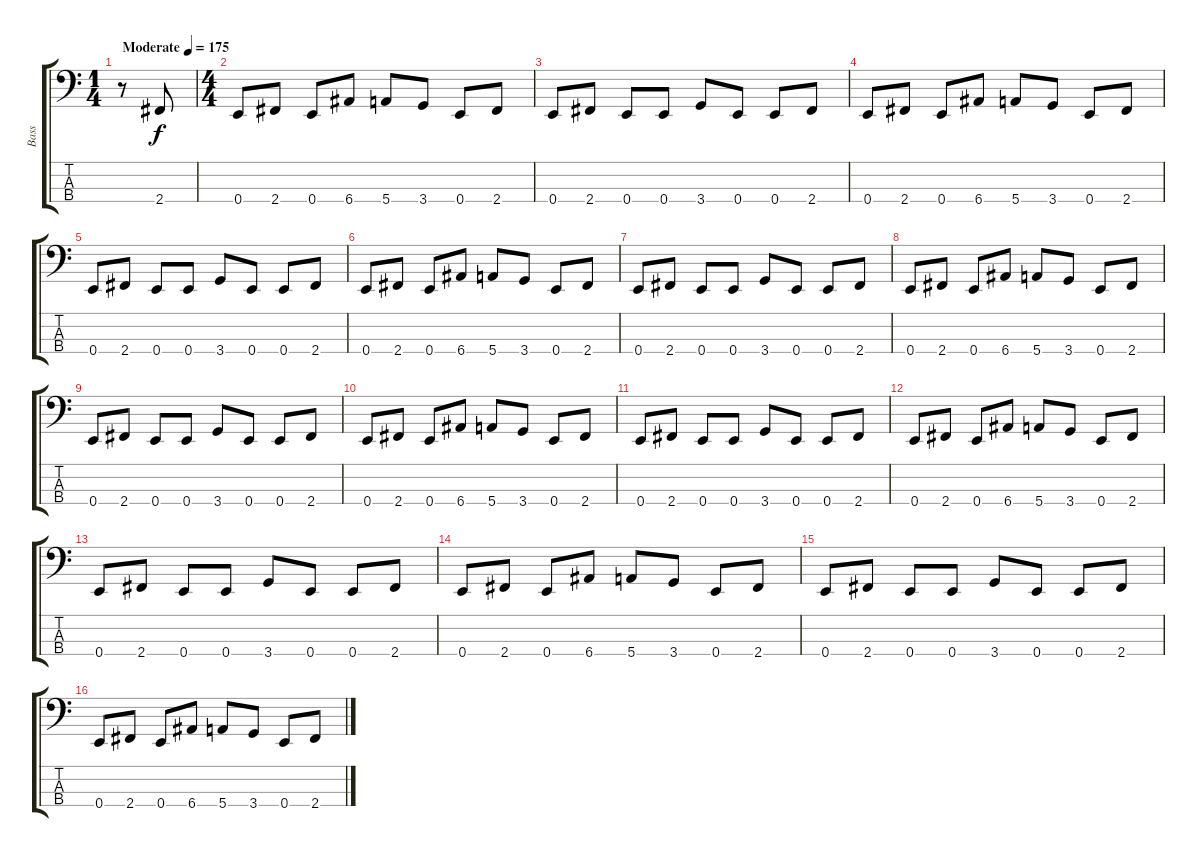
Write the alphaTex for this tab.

\track ("Bass" "Bass") {instrument electricbasspick}
\staff {score tabs}
\tuning (G2 D2 A1 E1) {hide}
\ts (1 4)
\tempo (175 "Moderate")
\clef f4
\ks c
r.8{dy f instrument electricbasspick} 2.4.8 |
\ts (4 4)
0.4.8 2.4.8 0.4.8 6.4.8 5.4.8 3.4.8 0.4.8 2.4.8 |
0.4.8 2.4.8 0.4.8 0.4.8 3.4.8 0.4.8 0.4.8 2.4.8 |
0.4.8 2.4.8 0.4.8 6.4.8 5.4.8 3.4.8 0.4.8 2.4.8 |
0.4.8 2.4.8 0.4.8 0.4.8 3.4.8 0.4.8 0.4.8 2.4.8 |
0.4.8 2.4.8 0.4.8 6.4.8 5.4.8 3.4.8 0.4.8 2.4.8 |
0.4.8 2.4.8 0.4.8 0.4.8 3.4.8 0.4.8 0.4.8 2.4.8 |
0.4.8 2.4.8 0.4.8 6.4.8 5.4.8 3.4.8 0.4.8 2.4.8 |
0.4.8 2.4.8 0.4.8 0.4.8 3.4.8 0.4.8 0.4.8 2.4.8 |
0.4.8 2.4.8 0.4.8 6.4.8 5.4.8 3.4.8 0.4.8 2.4.8 |
0.4.8 2.4.8 0.4.8 0.4.8 3.4.8 0.4.8 0.4.8 2.4.8 |
0.4.8 2.4.8 0.4.8 6.4.8 5.4.8 3.4.8 0.4.8 2.4.8 |
0.4.8 2.4.8 0.4.8 0.4.8 3.4.8 0.4.8 0.4.8 2.4.8 |
0.4.8 2.4.8 0.4.8 6.4.8 5.4.8 3.4.8 0.4.8 2.4.8 |
0.4.8 2.4.8 0.4.8 0.4.8 3.4.8 0.4.8 0.4.8 2.4.8 |
0.4.8 2.4.8 0.4.8 6.4.8 5.4.8 3.4.8 0.4.8 2.4.8
